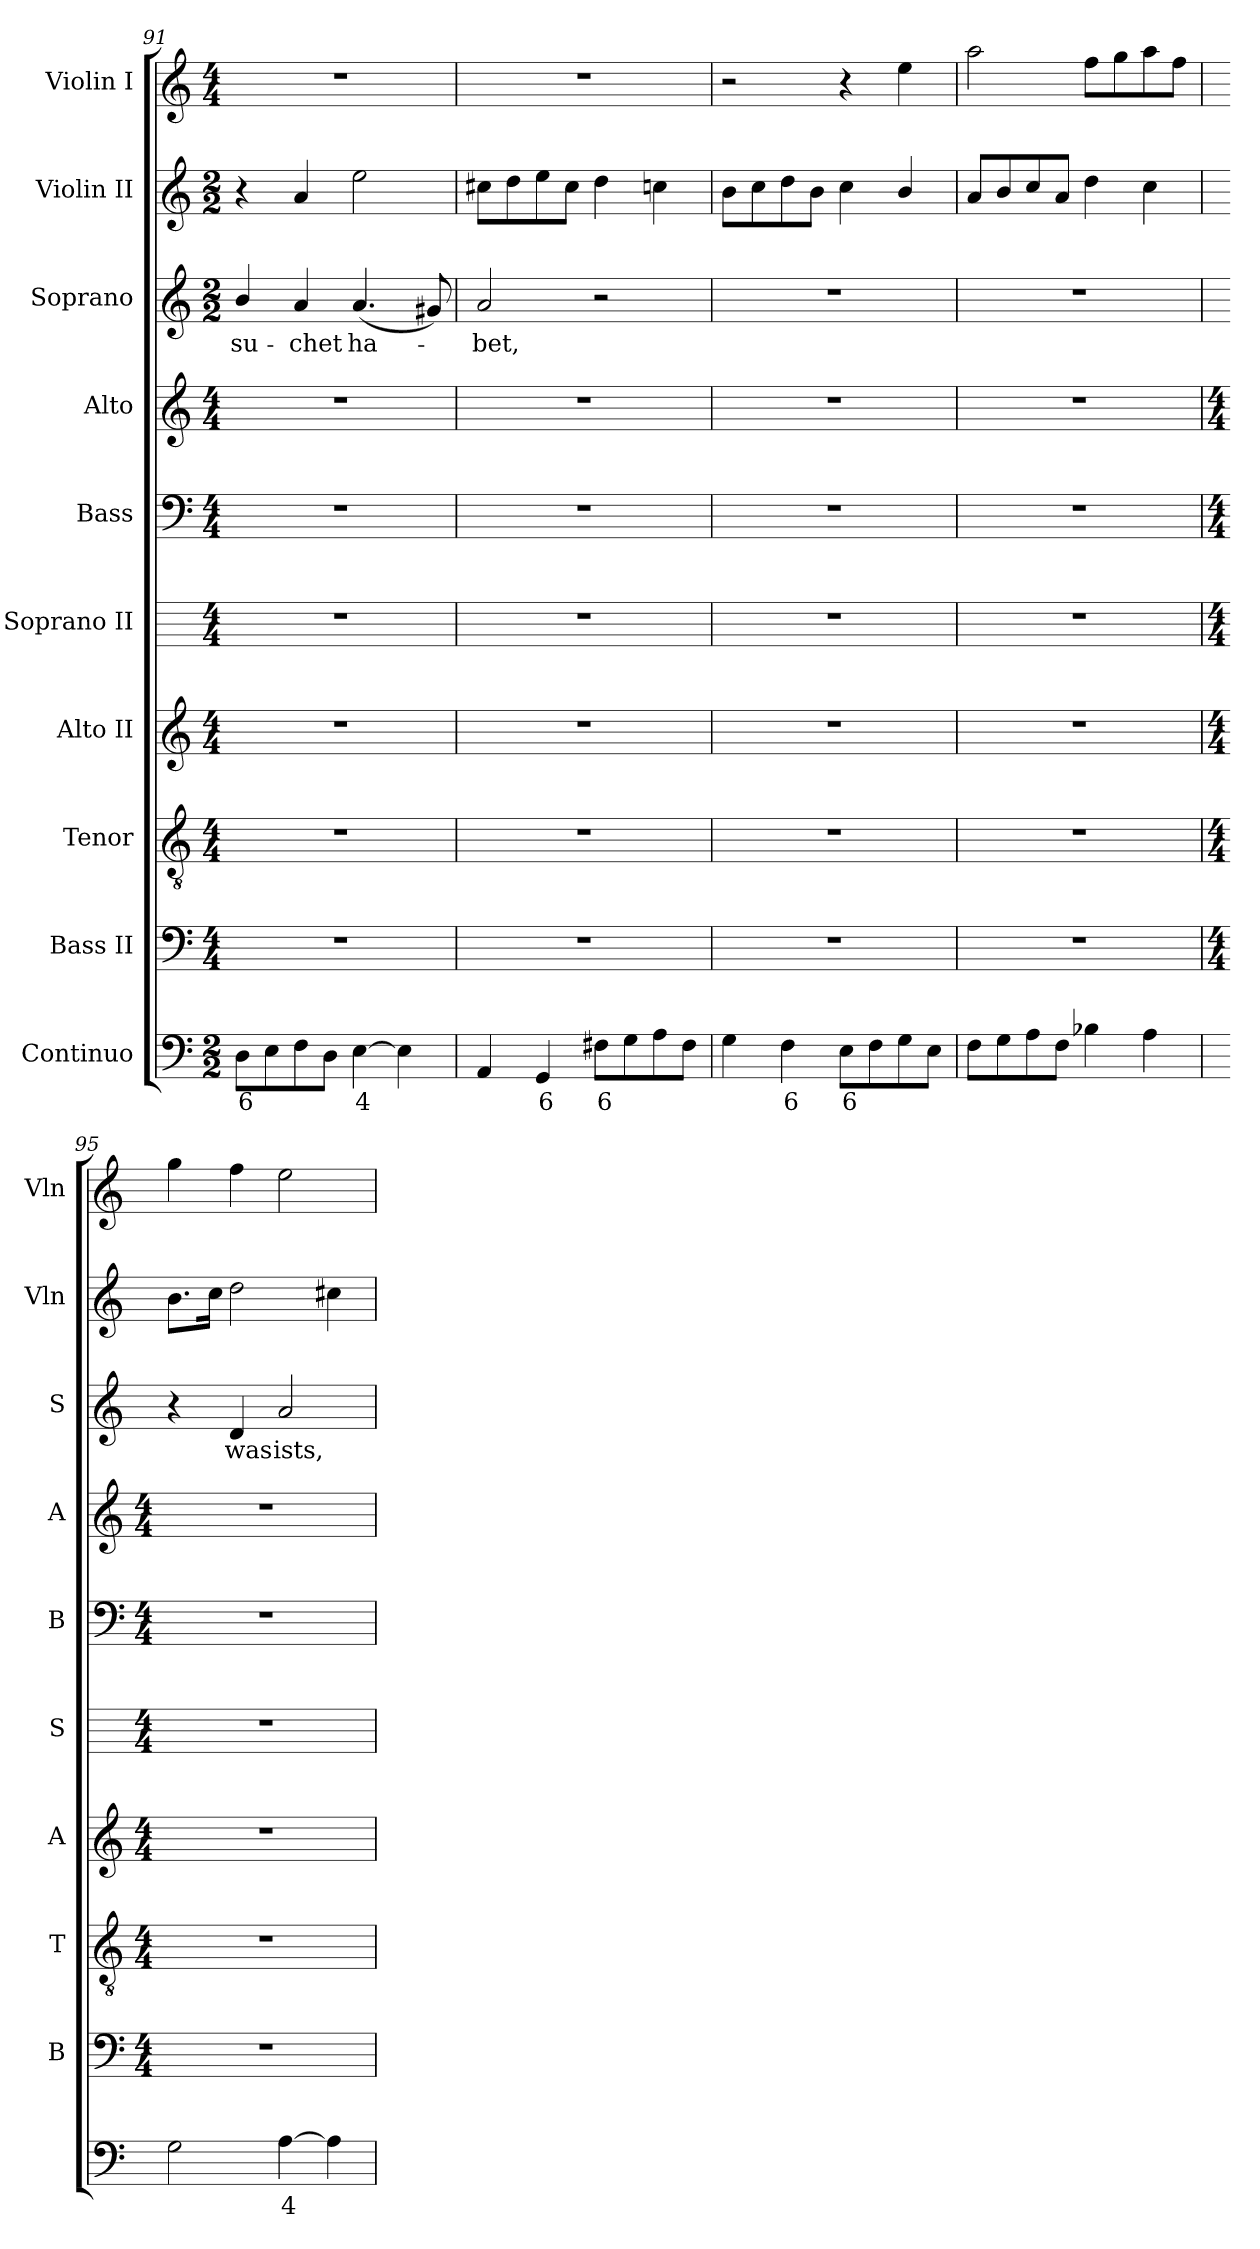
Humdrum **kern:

**kern	**text	**kern	**kern	**kern	**kern	**kern	**kern	**kern	**text	**kern	**kern
*part10	*part10	*part9	*part8	*part7	*part6	*part5	*part4	*part3	*part3	*part2	*part1
*staff10	*staff10	*staff9	*staff8	*staff7	*staff6	*staff5	*staff4	*staff3	*staff3	*staff2	*staff1
*I"Continuo	*	*I"Bass II	*I"Tenor	*I"Alto II	*I"Soprano II	*I"Bass	*I"Alto	*I"Soprano	*	*I"Violin II	*I"Violin I
*	*	*I'B	*I'T	*I'A	*I'S	*I'B	*I'A	*I'S	*	*I'Vln	*I'Vln
*clefF4	*	*clefF4	*clefGv2	*clefG2	*	*clefF4	*clefG2	*clefG2	*	*clefG2	*clefG2
*k[]	*	*k[]	*k[]	*k[]	*	*k[]	*k[]	*k[]	*	*k[]	*k[]
*C:	*	*C:	*C:	*C:	*	*C:	*C:	*C:	*	*C:	*C:
*M2/2	*	*M4/4	*M4/4	*M4/4	*M4/4	*M4/4	*M4/4	*M2/2	*	*M2/2	*M4/4
=91	=91	=91	=91	=91	=91	=91	=91	=91	=91	=91	=91
!	!LO:LY:b	!	!	!	!	!	!	!	!LO:LY:b	!	!
8DL	6	1r	1r	1r	1r	1r	1r	4b/	-su-	4r	1r
8E	.	.	.	.	.	.	.	.	.	.	.
!	!	!	!	!	!	!	!	!	!LO:LY:b	!	!
8F	.	.	.	.	.	.	.	4a	-chet	4a	.
8DJ	.	.	.	.	.	.	.	.	.	.	.
!	!LO:LY:b	!	!	!	!	!	!	!	!LO:LY:b	!	!
[4E	4	.	.	.	.	.	.	(<4.a	ha-	2ee	.
4E]	.	.	.	.	.	.	.	.	.	.	.
.	.	.	.	.	.	.	.	8g#X)	.	.	.
=92	=92	=92	=92	=92	=92	=92	=92	=92	=92	=92	=92
!	!	!	!	!	!	!	!	!	!LO:LY:b	!	!
4AA	.	1r	1r	1r	1r	1r	1r	2a	bet,	8cc#XL	1r
.	.	.	.	.	.	.	.	.	.	8dd	.
!	!LO:LY:b	!	!	!	!	!	!	!	!	!	!
4GG	6	.	.	.	.	.	.	.	.	8ee	.
.	.	.	.	.	.	.	.	.	.	8cc#J	.
!	!LO:LY:b	!	!	!	!	!	!	!	!	!	!
8F#XL	6	.	.	.	.	.	.	2r	.	4dd	.
8G	.	.	.	.	.	.	.	.	.	.	.
8A	.	.	.	.	.	.	.	.	.	4ccn	.
8F#J	.	.	.	.	.	.	.	.	.	.	.
=93	=93	=93	=93	=93	=93	=93	=93	=93	=93	=93	=93
4G	.	1r	1r	1r	1r	1r	1r	1r	.	8bL	2r
.	.	.	.	.	.	.	.	.	.	8cc	.
!	!LO:LY:b	!	!	!	!	!	!	!	!	!	!
4F	6	.	.	.	.	.	.	.	.	8dd	.
.	.	.	.	.	.	.	.	.	.	8bJ	.
!	!LO:LY:b	!	!	!	!	!	!	!	!	!	!
8EL	6	.	.	.	.	.	.	.	.	4cc	4r
8F	.	.	.	.	.	.	.	.	.	.	.
8G	.	.	.	.	.	.	.	.	.	4b/	4ee
8EJ	.	.	.	.	.	.	.	.	.	.	.
=94	=94	=94	=94	=94	=94	=94	=94	=94	=94	=94	=94
8FL	.	1r	1r	1r	1r	1r	1r	1r	.	8a/L	2aa
8G	.	.	.	.	.	.	.	.	.	8b/	.
8A	.	.	.	.	.	.	.	.	.	8cc/	.
8FJ	.	.	.	.	.	.	.	.	.	8aJ	.
4B-X	.	.	.	.	.	.	.	.	.	4dd	8ffL
.	.	.	.	.	.	.	.	.	.	.	8gg
4A	.	.	.	.	.	.	.	.	.	4cc	8aa
.	.	.	.	.	.	.	.	.	.	.	8ffJ
!!LO:LB:g=z
=95	=95	=95	=95	=95	=95	=95	=95	=95	=95	=95	=95
*	*	*M4/4	*M4/4	*M4/4	*M4/4	*M4/4	*M4/4	*	*	*	*
2G	.	1r	1r	1r	1r	1r	1r	4r	.	8.bL	4gg
.	.	.	.	.	.	.	.	.	.	16ccJ	.
!	!	!	!	!	!	!	!	!	!LO:LY:b	!	!
.	.	.	.	.	.	.	.	4d	was	2dd	4ff
!	!LO:LY:b	!	!	!	!	!	!	!	!LO:LY:b	!	!
[4A	4	.	.	.	.	.	.	2a	ists,	.	2ee
4A]	.	.	.	.	.	.	.	.	.	4cc#X	.
=	=	=	=	=	=	=	=	=	=	=	=
*-	*-	*-	*-	*-	*-	*-	*-	*-	*-	*-	*-
